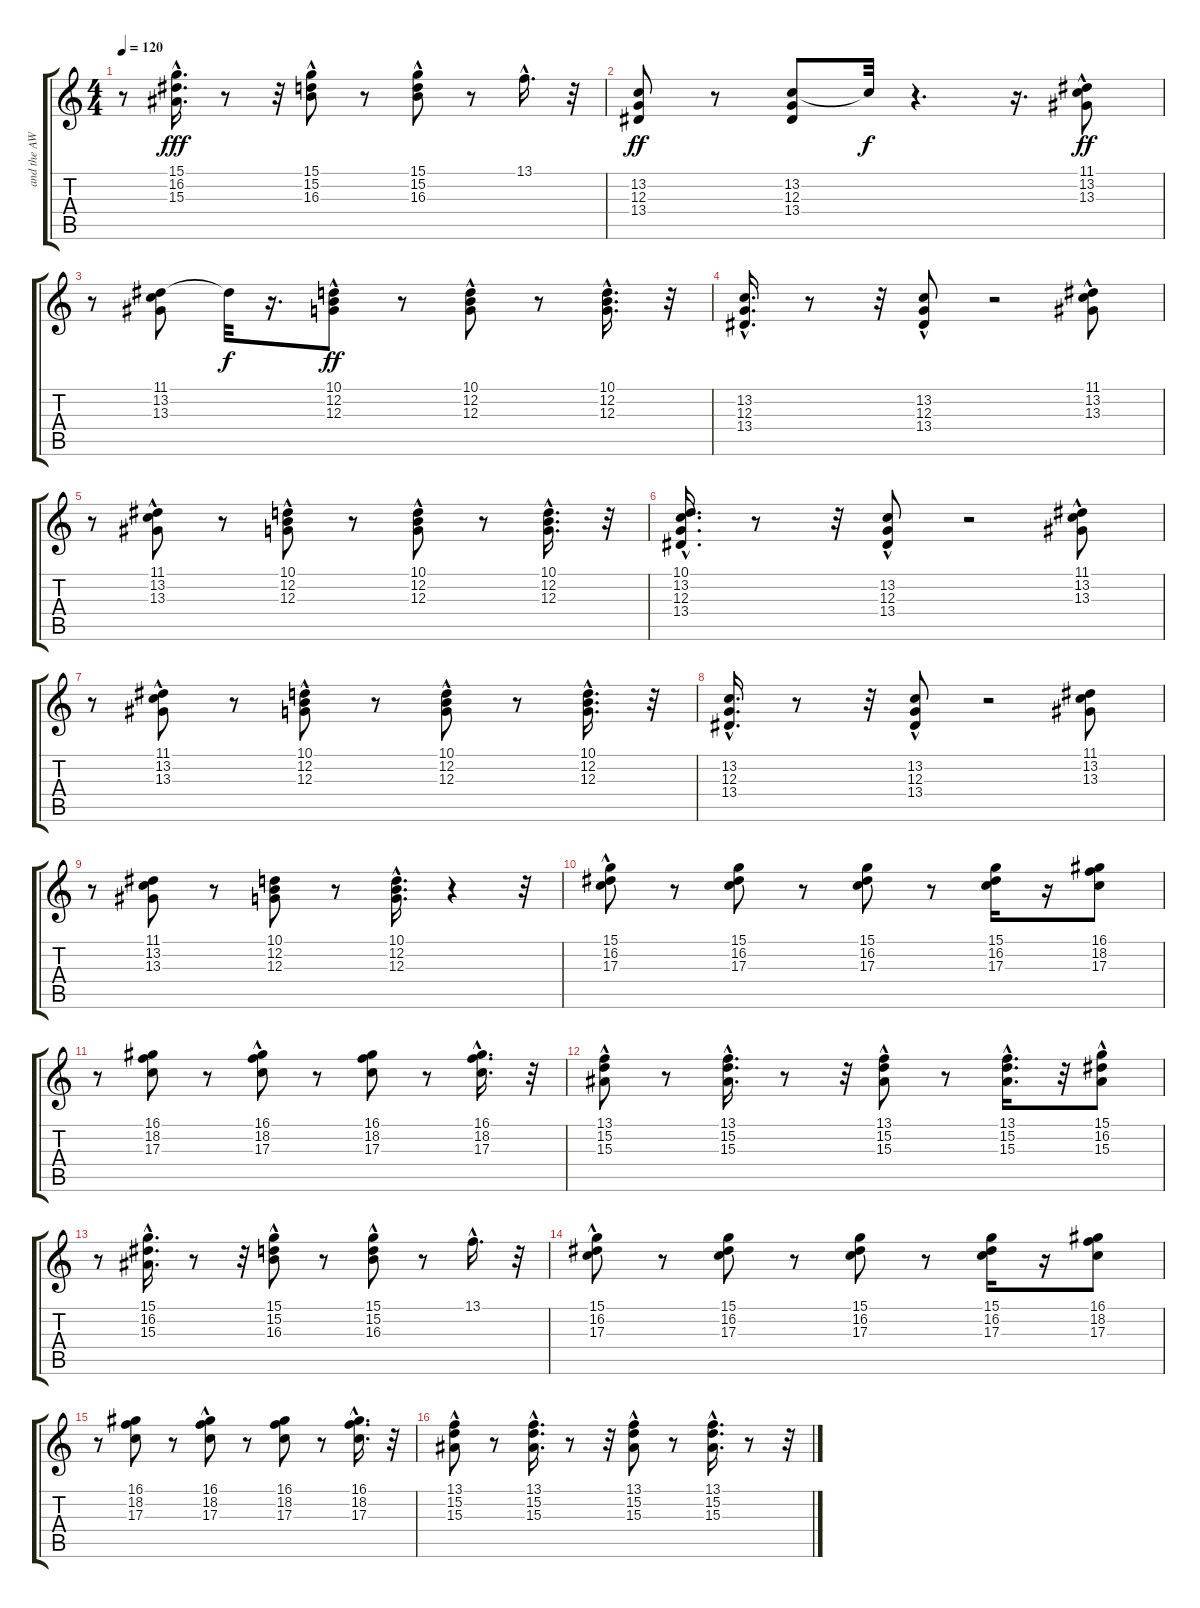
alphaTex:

\track ("and the AWE 32" "and the AW") {instrument pad7halo}
\staff {score tabs}
\tuning (E4 B3 G3 D3 A2 E2) {hide}
\ts (4 4)
\tempo 120
\clef g2
\ks c
r.8{dy fff} (15.1{hac} 16.2{hac} 15.3{hac}).16{d} r.8 r.32 (15.1{hac} 15.2 16.3{hac}).8 r.8 (15.1 15.2 16.3{hac}).8 r.8 13.1{hac}.16{d} r.32 |
(13.2 12.3 13.4).8{dy ff} r.8 (13.2 12.3 13.4).8 13.2{t}.32{dy f} r.4{d} r.16{d} (11.1{hac} 13.2{hac} 13.3).8{dy ff} |
r.8 (11.1 13.2 13.3).8 11.1{t}.32{dy f} r.16{d} (10.1{hac} 12.2 12.3{hac}).8{dy ff} r.8 (10.1{hac} 12.2 12.3{hac}).8 r.8 (10.1{hac} 12.2{hac} 12.3).16{d} r.32 |
(13.2{hac} 12.3{hac} 13.4{hac}).16{d} r.8 r.32 (13.2 12.3 13.4{hac}).8 r.2 (11.1 13.2{hac} 13.3).8 |
r.8 (11.1 13.2{hac} 13.3).8 r.8 (10.1{hac} 12.2 12.3{hac}).8 r.8 (10.1{hac} 12.2 12.3{hac}).8 r.8 (10.1{hac} 12.2{hac} 12.3).16{d} r.32 |
(10.1 13.2{hac} 12.3{hac} 13.4{hac}).16{d} r.8 r.32 (13.2 12.3 13.4{hac}).8 r.2 (11.1 13.2{hac} 13.3).8 |
r.8 (11.1 13.2{hac} 13.3{hac}).8 r.8 (10.1{hac} 12.2 12.3{hac}).8 r.8 (10.1{hac} 12.2 12.3{hac}).8 r.8 (10.1{hac} 12.2{hac} 12.3).16{d} r.32 |
(13.2{hac} 12.3{hac} 13.4{hac}).16{d} r.8 r.32 (13.2 12.3{hac} 13.4).8 r.2 (11.1 13.2 13.3).8 |
r.8 (11.1 13.2 13.3).8 r.8 (10.1 12.2 12.3).8 r.8 (10.1{hac} 12.2{hac} 12.3{hac}).16{d} r.4 r.32 |
(15.1 16.2{hac} 17.3{hac}).8 r.8 (15.1 16.2 17.3).8 r.8 (15.1 16.2 17.3).8 r.8 (15.1 16.2 17.3).16 r.16 (16.1 18.2 17.3).8 |
r.8 (16.1 18.2 17.3).8 r.8 (16.1 18.2 17.3{hac}).8 r.8 (16.1 18.2 17.3).8 r.8 (16.1{hac} 18.2 17.3).16{d} r.32 |
(13.1{hac} 15.2{hac} 15.3).8 r.8 (13.1{hac} 15.2{hac} 15.3{hac}).16{d} r.8 r.32 (13.1 15.2{hac} 15.3{hac}).8 r.8 (13.1 15.2 15.3{hac}).16{d} r.32 (15.1{hac} 16.2 15.3{hac}).8 |
r.8 (15.1{hac} 16.2{hac} 15.3{hac}).16{d} r.8 r.32 (15.1{hac} 15.2 16.3{hac}).8 r.8 (15.1 15.2 16.3{hac}).8 r.8 13.1{hac}.16{d} r.32 |
(15.1 16.2{hac} 17.3{hac}).8 r.8 (15.1 16.2 17.3).8 r.8 (15.1 16.2 17.3).8 r.8 (15.1 16.2 17.3).16 r.16 (16.1 18.2 17.3).8 |
r.8 (16.1 18.2 17.3).8 r.8 (16.1 18.2 17.3{hac}).8 r.8 (16.1 18.2 17.3).8 r.8 (16.1{hac} 18.2 17.3).16{d} r.32 |
(13.1{hac} 15.2{hac} 15.3).8 r.8 (13.1{hac} 15.2{hac} 15.3{hac}).16{d} r.8 r.32 (13.1 15.2{hac} 15.3{hac}).8 r.8 (13.1{hac} 15.2{hac} 15.3{hac}).16{d} r.8 r.32
